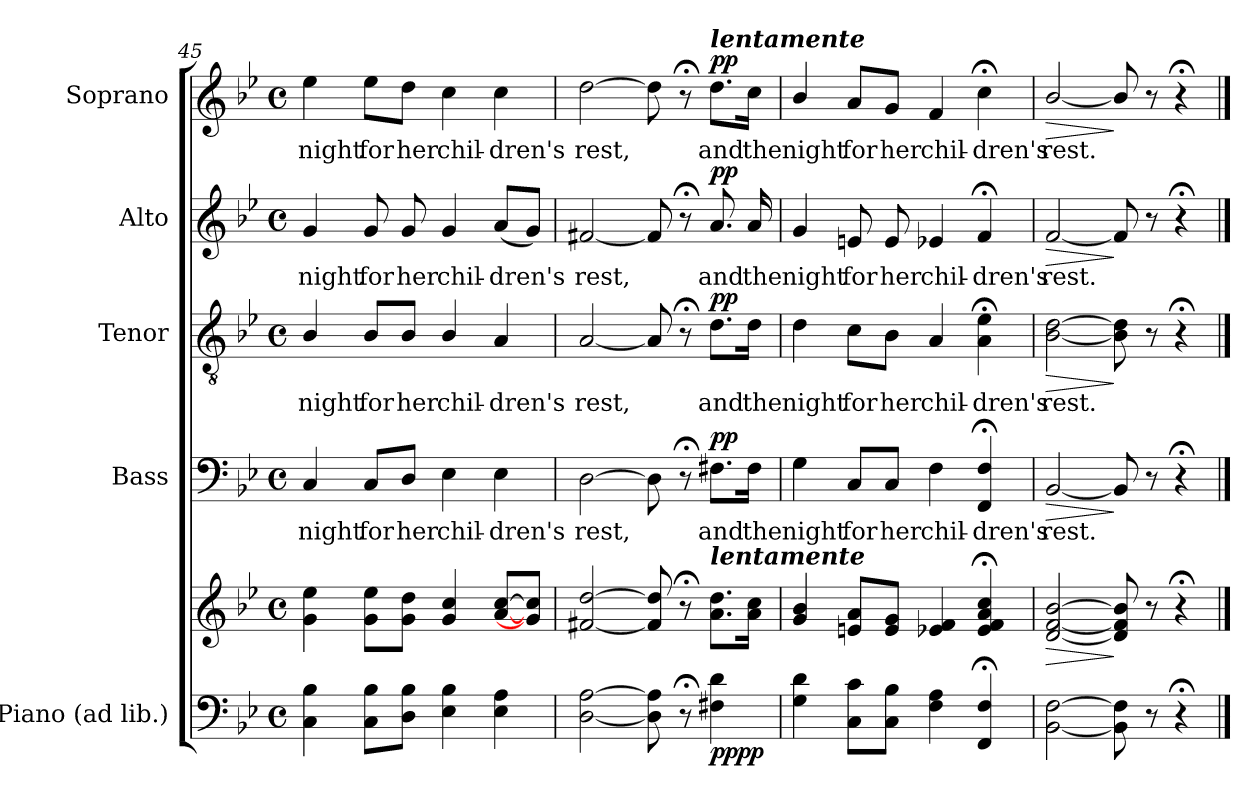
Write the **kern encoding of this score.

**kern	**kern	**dynam	**kern	**text	**dynam	**kern	**text	**dynam	**kern	**text	**dynam	**kern	**text	**dynam
*part5	*part5	*part5	*part4	*part4	*part4	*part3	*part3	*part3	*part2	*part2	*part2	*part1	*part1	*part1
*staff6	*staff5	*staff5/6	*staff4	*staff4	*staff4	*staff3	*staff3	*staff3	*staff2	*staff2	*staff2	*staff1	*staff1	*staff1
*I"Piano (ad lib.)	*	*	*I"Bass	*	*	*I"Tenor	*	*	*I"Alto	*	*	*I"Soprano	*	*
*	*	*	*I'B	*	*	*I'T	*	*	*I'A	*	*	*I'S	*	*
!!LO:LB:g=z
*clefF4	*clefG2	*	*clefF4	*	*	*clefGv2	*	*	*clefG2	*	*	*clefG2	*	*
*k[b-e-]	*k[b-e-]	*	*k[b-e-]	*	*	*k[b-e-]	*	*	*k[b-e-]	*	*	*k[b-e-]	*	*
*B-:	*B-:	*	*B-:	*	*	*B-:	*	*	*B-:	*	*	*B-:	*	*
*M4/4	*M4/4	*	*M4/4	*	*	*M4/4	*	*	*M4/4	*	*	*M4/4	*	*
*met(c)	*met(c)	*	*met(c)	*	*	*met(c)	*	*	*met(c)	*	*	*met(c)	*	*
=45	=45	=45	=45	=45	=45	=45	=45	=45	=45	=45	=45	=45	=45	=45
!	!	!	!	!LO:LY:b	!	!	!LO:LY:b	!	!	!LO:LY:b	!	!	!LO:LY:b	!
4C 4B-	4g 4ee-	.	4C	night	.	4B-/	night	.	4g	night	.	4ee-	night	.
!	!	!	!	!LO:LY:b	!	!	!LO:LY:b	!	!	!LO:LY:b	!	!	!LO:LY:b	!
8C 8B-L	8g 8ee-L	.	8C/L	for	.	8B-/L	for	.	8g	for	.	8ee-\L	for	.
!	!	!	!	!LO:LY:b	!	!	!LO:LY:b	!	!	!LO:LY:b	!	!	!LO:LY:b	!
8D 8B-J	8g 8ddJ	.	8D/J	her	.	8B-/J	her	.	8g	her	.	8dd\J	her	.
!	!	!	!	!LO:LY:b	!	!	!LO:LY:b	!	!	!LO:LY:b	!	!	!LO:LY:b	!
4E- 4B-	4g 4cc	.	4E-	chil-	.	4B-/	chil-	.	4g	chil-	.	4cc	chil-	.
!	!	!	!	!LO:LY:b	!	!	!LO:LY:b	!	!	!LO:LY:b	!	!	!LO:LY:b	!
4E- 4A	[8a [8ccL	.	4E-	-dren's	.	4A/	-dren's	.	(<8aL	-dren's	.	4cc	-dren's	.
.	8g] 8cc]J	.	.	.	.	.	.	.	8gJ)	.	.	.	.	.
=46	=46	=46	=46	=46	=46	=46	=46	=46	=46	=46	=46	=46	=46	=46
!	!	!	!	!LO:LY:b	!	!	!LO:LY:b	!	!	!LO:LY:b	!	!	!LO:LY:b	!
[2D [2A	[2f#X [2dd	.	[2D	rest,	.	[2A	rest,	.	[2f#X	rest,	.	[2dd	rest,	.
8D] 8A]	8f#] 8dd]	.	8D]	.	.	8A]	.	.	8f#]	.	.	8dd]	.	.
8r;	8r;<	.	8r;<	.	.	8r;<	.	.	8r;<	.	.	8r;<	.	.
!	!	!	!	!	!	!	!	!	!	!	!	!LO:TX:a:Bi:t=lentamente	!	!
!	!LO:TX:a:Bi:t=lentamente	!	!	!	!	!	!	!	!	!	!	!	!	!
!	!	!LO:DY:b=2	!	!LO:LY:b	!	!	!LO:LY:b	!	!	!LO:LY:b	!	!	!LO:LY:b	!
!	!	!LO:DY:n=1:b	!	!	!LO:DY:b	!	!	!LO:DY:b	!	!	!LO:DY:b	!	!	!LO:DY:b
4F#X 4d	8.a 8.ddL	pp pp	8.F#X\L	and	pp	8.d\L	and	pp	8.a	and	pp	8.dd\L	and	pp
!	!	!	!	!LO:LY:b	!	!	!LO:LY:b	!	!	!LO:LY:b	!	!	!LO:LY:b	!
.	16a 16ccJ	.	16F#\Jk	the	.	16d\Jk	the	.	16a	the	.	16cc\Jk	the	.
=47	=47	=47	=47	=47	=47	=47	=47	=47	=47	=47	=47	=47	=47	=47
!	!	!	!	!LO:LY:b	!	!	!LO:LY:b	!	!	!LO:LY:b	!	!	!LO:LY:b	!
4G 4d	4g/ 4b-/	.	4G	night	.	4d	night	.	4g	night	.	4b-/	night	.
!	!	!	!	!LO:LY:b	!	!	!LO:LY:b	!	!	!LO:LY:b	!	!	!LO:LY:b	!
8C 8cL	8en 8aL	.	8C/L	for	.	8c\L	for	.	8en	for	.	8a/L	for	.
!	!	!	!	!LO:LY:b	!	!	!LO:LY:b	!	!	!LO:LY:b	!	!	!LO:LY:b	!
8C 8B-J	8e 8gJ	.	8C/J	her	.	8B-\J	her	.	8e	her	.	8g/J	her	.
!	!	!	!	!LO:LY:b	!	!	!LO:LY:b	!	!	!LO:LY:b	!	!	!LO:LY:b	!
4F 4A	4e-X 4f	.	4F	chil-	.	4A	chil-	.	4e-X	chil-	.	4f	chil-	.
!	!	!	!	!LO:LY:b	!	!	!LO:LY:b	!	!	!LO:LY:b	!	!	!LO:LY:b	!
4FF; 4F;	4e-;< 4f;< 4a;< 4cc;<	.	4FF;< 4F;<	-dren's	.	4A;< 4e-;<	-dren's	.	4f;<	-dren's	.	4cc;<	-dren's	.
=48	=48	=48	=48	=48	=48	=48	=48	=48	=48	=48	=48	=48	=48	=48
!	!	!LO:HP:b	!	!LO:LY:b	!LO:HP:b	!	!LO:LY:b	!LO:HP:b	!	!LO:LY:b	!LO:HP:b	!	!LO:LY:b	!LO:HP:b
[2BB- [2F	[2d/ [2f/ [2b-/	>	[2BB-	rest.	>	[2B- [2d	rest.	>	[2f	rest.	>	[2b-/	rest.	>
8BB-] 8F]	8d/] 8f/] 8b-/]	]	8BB-]	.	]	8B-] 8d]	.	]	8f]	.	]	8b-/]	.	]
8r	8r	.	8r	.	.	8r	.	.	8r	.	.	8r	.	.
4r;	4r;<	.	4r;<	.	.	4r;<	.	.	4r;<	.	.	4r;<	.	.
==	==	==	==	==	==	==	==	==	==	==	==	==	==	==
*-	*-	*-	*-	*-	*-	*-	*-	*-	*-	*-	*-	*-	*-	*-
